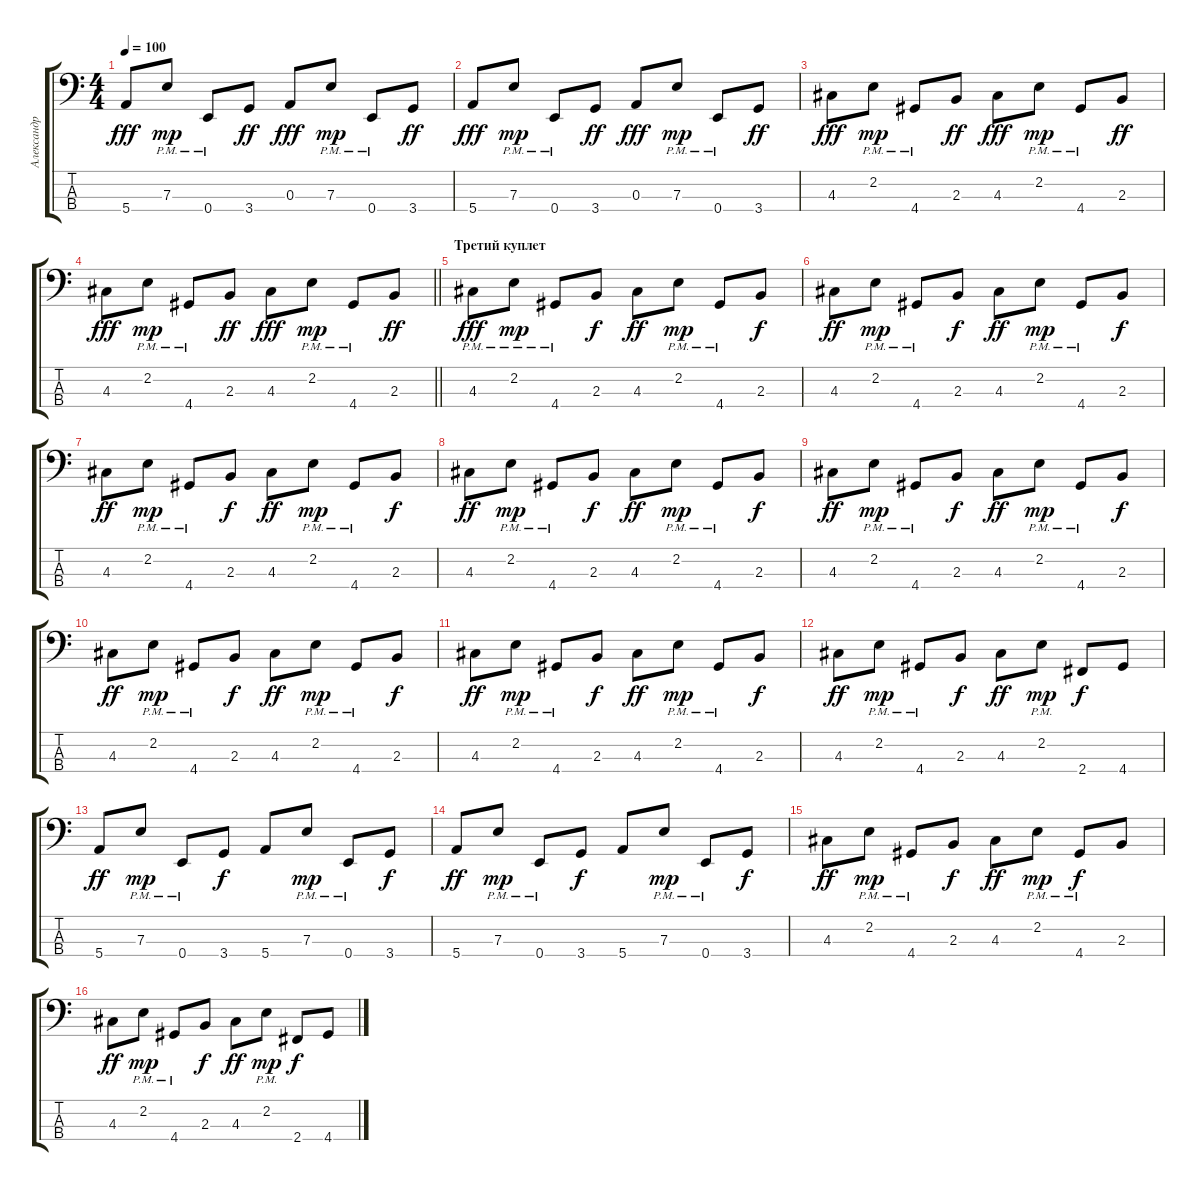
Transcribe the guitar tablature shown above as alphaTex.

\track ("Александр Кутиков" "Александр ") {instrument electricbassfinger}
\staff {score tabs}
\tuning (G2 D2 A1 E1) {hide}
\ts (4 4)
\tempo 100
\clef f4
\ks c
5.4.8{dy fff} 7.3{pm}.8{dy mp} 0.4{pm}.8 3.4.8{dy ff} 0.3.8{dy fff} 7.3{pm}.8{dy mp} 0.4{pm}.8 3.4.8{dy ff} |
5.4.8{dy fff} 7.3{pm}.8{dy mp} 0.4{pm}.8 3.4.8{dy ff} 0.3.8{dy fff} 7.3{pm}.8{dy mp} 0.4{pm}.8 3.4.8{dy ff} |
4.3.8{dy fff} 2.2{pm}.8{dy mp} 4.4{pm}.8 2.3.8{dy ff} 4.3.8{dy fff} 2.2{pm}.8{dy mp} 4.4{pm}.8 2.3.8{dy ff} |
\barLineRight lightlight
4.3.8{dy fff} 2.2{pm}.8{dy mp} 4.4{pm}.8 2.3.8{dy ff} 4.3.8{dy fff} 2.2{pm}.8{dy mp} 4.4{pm}.8 2.3.8{dy ff} |
\section ("" "Третий куплет")
4.3{pm}.8{dy fff} 2.2{pm}.8{dy mp} 4.4{pm}.8 2.3.8{dy f} 4.3.8{dy ff} 2.2{pm}.8{dy mp} 4.4{pm}.8 2.3.8{dy f} |
4.3.8{dy ff} 2.2{pm}.8{dy mp} 4.4{pm}.8 2.3.8{dy f} 4.3.8{dy ff} 2.2{pm}.8{dy mp} 4.4{pm}.8 2.3.8{dy f} |
4.3.8{dy ff} 2.2{pm}.8{dy mp} 4.4{pm}.8 2.3.8{dy f} 4.3.8{dy ff} 2.2{pm}.8{dy mp} 4.4{pm}.8 2.3.8{dy f} |
4.3.8{dy ff} 2.2{pm}.8{dy mp} 4.4{pm}.8 2.3.8{dy f} 4.3.8{dy ff} 2.2{pm}.8{dy mp} 4.4{pm}.8 2.3.8{dy f} |
4.3.8{dy ff} 2.2{pm}.8{dy mp} 4.4{pm}.8 2.3.8{dy f} 4.3.8{dy ff} 2.2{pm}.8{dy mp} 4.4{pm}.8 2.3.8{dy f} |
4.3.8{dy ff} 2.2{pm}.8{dy mp} 4.4{pm}.8 2.3.8{dy f} 4.3.8{dy ff} 2.2{pm}.8{dy mp} 4.4{pm}.8 2.3.8{dy f} |
4.3.8{dy ff} 2.2{pm}.8{dy mp} 4.4{pm}.8 2.3.8{dy f} 4.3.8{dy ff} 2.2{pm}.8{dy mp} 4.4{pm}.8 2.3.8{dy f} |
4.3.8{dy ff} 2.2{pm}.8{dy mp} 4.4{pm}.8 2.3.8{dy f} 4.3.8{dy ff} 2.2{pm}.8{dy mp} 2.4.8{dy f} 4.4.8 |
5.4.8{dy ff} 7.3{pm}.8{dy mp} 0.4{pm}.8 3.4.8{dy f} 5.4.8 7.3{pm}.8{dy mp} 0.4{pm}.8 3.4.8{dy f} |
5.4.8{dy ff} 7.3{pm}.8{dy mp} 0.4{pm}.8 3.4.8{dy f} 5.4.8 7.3{pm}.8{dy mp} 0.4{pm}.8 3.4.8{dy f} |
4.3.8{dy ff} 2.2{pm}.8{dy mp} 4.4{pm}.8 2.3.8{dy f} 4.3.8{dy ff} 2.2{pm}.8{dy mp} 4.4{pm}.8{dy f} 2.3.8 |
4.3.8{dy ff} 2.2{pm}.8{dy mp} 4.4{pm}.8 2.3.8{dy f} 4.3.8{dy ff} 2.2{pm}.8{dy mp} 2.4.8{dy f} 4.4.8
